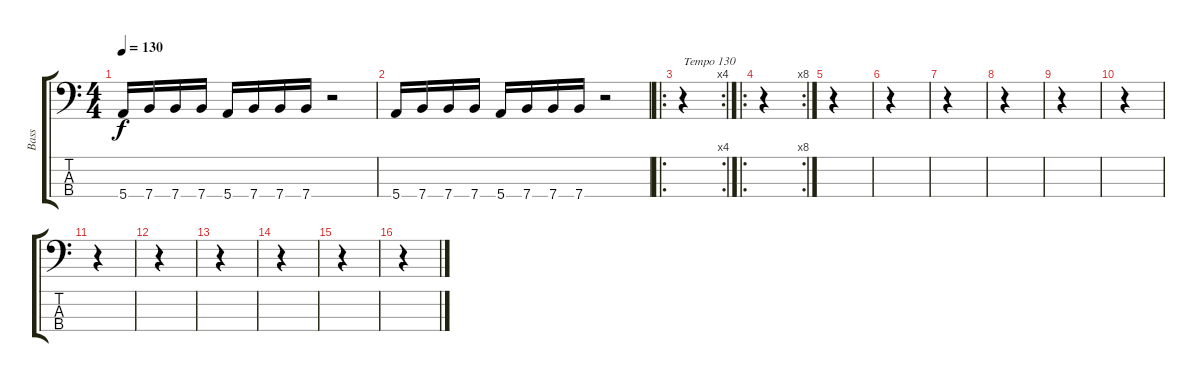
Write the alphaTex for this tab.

\track ("Bass" "Bass") {instrument electricbassfinger}
\staff {score tabs}
\tuning (G2 D2 A1 E1) {hide}
\ts (4 4)
\tempo 130
\clef f4
\ks c
5.4.16{dy f} 7.4.16 7.4.16 7.4.16 5.4.16 7.4.16 7.4.16 7.4.16 r.2 |
5.4.16 7.4.16 7.4.16 7.4.16 5.4.16 7.4.16 7.4.16 7.4.16 r.2 |
\ro
\rc 4
r.4{txt "Tempo 130"} |
\ro
\rc 8
r.4 |
r.4 |
r.4 |
r.4 |
r.4 |
r.4 |
r.4 |
r.4 |
r.4 |
r.4 |
r.4 |
r.4 |
r.4
